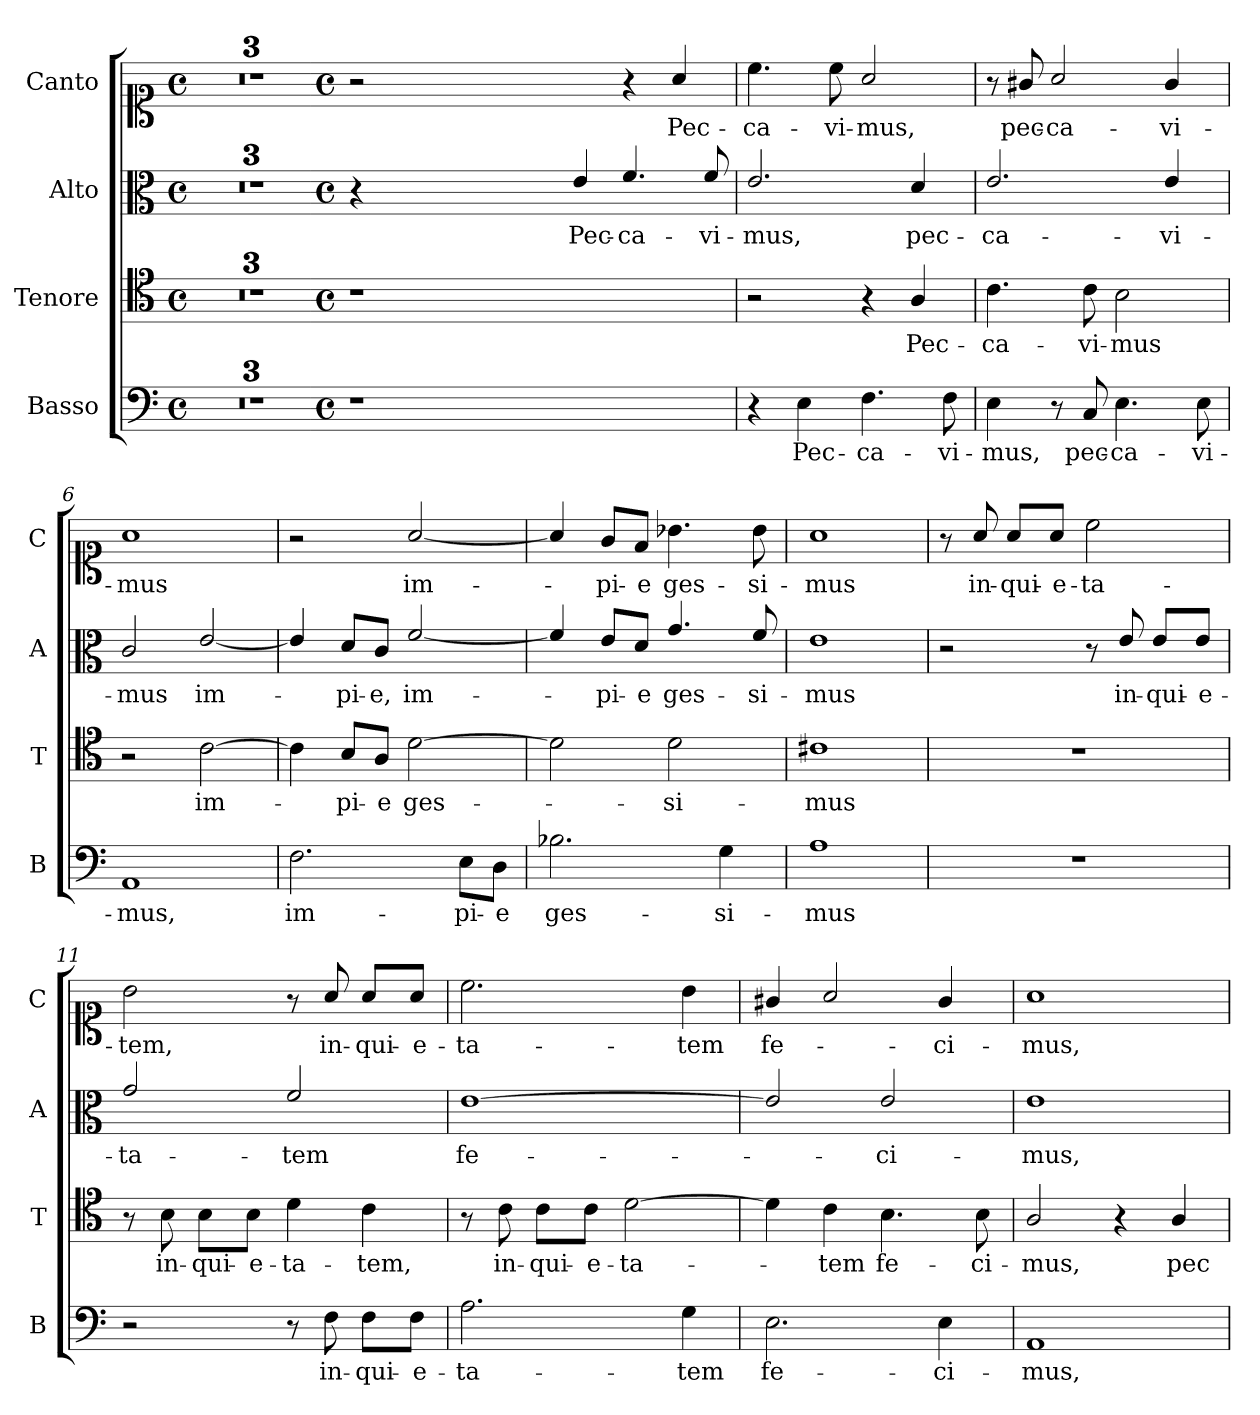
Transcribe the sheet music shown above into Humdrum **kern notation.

**kern	**text	**kern	**text	**kern	**text	**kern	**text
*part4	*part4	*part3	*part3	*part2	*part2	*part1	*part1
*staff4	*staff4	*staff3	*staff3	*staff2	*staff2	*staff1	*staff1
*I"Basso	*	*I"Tenore	*	*I"Alto	*	*I"Canto	*
*I'B	*	*I'T	*	*I'A	*	*I'C	*
*clefF4	*	*clefC4	*	*clefC3	*	*clefC1	*
*k[]	*	*k[]	*	*k[]	*	*k[]	*
*C:	*	*C:	*	*C:	*	*C:	*
*M4/4	*	*M4/4	*	*M4/4	*	*M4/4	*
*met(c)	*	*met(c)	*	*met(c)	*	*met(c)	*
=1	=1	=1	=1	=1	=1	=1	=1
1ryy	.	1ryy	.	1ryy	.	1ryy	.
=2	=2	=2	=2	=2	=2	=2	=2
1r	.	1r	.	1r	.	1r	.
=3	=3	=3	=3	=3	=3	=3	=3
*	*	*clefGv2	*	*clefG2	*	*clefG2	*
1ryy	.	1ryy	.	1ryy	.	1ryy	.
=4-	=4-	=4-	=4-	=4-	=4-	=4-	=4-
*M4/4	*	*M4/4	*	*M4/4	*	*M4/4	*
*met(c)	*	*met(c)	*	*met(c)	*	*met(c)	*
1r	.	1r	.	4r	.	2r	.
.	.	.	.	1ryy	.	.	.
.	.	.	.	.	.	1ryy	.
1ryy	.	1ryy	.	.	.	.	.
!	!	!	!	!	!LO:LY:b	!	!
.	.	.	.	4e/	Pec-	.	.
!	!	!	!	!	!LO:LY:b	!	!
.	.	.	.	4.f/	-ca-	4r	.
!	!	!	!	!	!	!	!LO:LY:b
.	.	.	.	.	.	4a/	Pec-
!	!	!	!	!	!LO:LY:b	!	!
.	.	.	.	8f/	-vi-	.	.
=4X1	=4X1	=4X1	=4X1	=4X1	=4X1	=4X1	=4X1
!	!	!	!	!	!LO:LY:b	!	!LO:LY:b
4r	.	2r	.	2.e/	-mus,	4.cc\	-ca-
!	!LO:LY:b	!	!	!	!	!	!
4E\	Pec-	.	.	.	.	.	.
!	!	!	!	!	!	!	!LO:LY:b
.	.	.	.	.	.	8cc\	-vi-
!	!LO:LY:b	!	!	!	!	!	!LO:LY:b
4.F\	-ca-	4r	.	.	.	2a/	-mus,
!	!	!	!LO:LY:b	!	!LO:LY:b	!	!
.	.	4A/	Pec-	4d/	pec-	.	.
!	!LO:LY:b	!	!	!	!	!	!
8F\	-vi-	.	.	.	.	.	.
=5	=5	=5	=5	=5	=5	=5	=5
!	!LO:LY:b	!	!LO:LY:b	!	!LO:LY:b	!	!
4E\	-mus,	4.c\	-ca-	2.e/	-ca-	8r	.
!	!	!	!	!	!	!	!LO:LY:b
.	.	.	.	.	.	8g#X/	pec-
!	!	!	!	!	!	!	!LO:LY:b
8r	.	.	.	.	.	2a/	-ca-
!	!LO:LY:b	!	!LO:LY:b	!	!	!	!
8C/	pec-	8c\	-vi-	.	.	.	.
!	!LO:LY:b	!	!LO:LY:b	!	!	!	!
4.E\	-ca-	2B\	-mus	.	.	.	.
!	!	!	!	!	!LO:LY:b	!	!LO:LY:b
.	.	.	.	4e/	-vi-	4g#/	-vi-
!	!LO:LY:b	!	!	!	!	!	!
8E\	-vi-	.	.	.	.	.	.
=6	=6	=6	=6	=6	=6	=6	=6
!	!LO:LY:b	!	!	!	!LO:LY:b	!	!LO:LY:b
1AA	-mus,	2r	.	2c/	-mus	1a	-mus
!	!	!	!LO:LY:b	!	!LO:LY:b	!	!
.	.	[2c\	im-	[2e/	im-	.	.
=7	=7	=7	=7	=7	=7	=7	=7
!	!LO:LY:b	!	!	!	!	!	!
2.F\	im-	4c\]	.	4e/]	.	2r	.
!	!	!	!LO:LY:b	!	!LO:LY:b	!	!
.	.	8B/L	-pi-	8d/L	-pi-	.	.
!	!	!	!LO:LY:b	!	!LO:LY:b	!	!
.	.	8A/J	-e	8c/J	-e,	.	.
!	!	!	!LO:LY:b	!	!LO:LY:b	!	!LO:LY:b
.	.	[2d\	ges-	[2f/	im-	[2a/	im-
!	!LO:LY:b	!	!	!	!	!	!
8E\L	-pi-	.	.	.	.	.	.
!	!LO:LY:b	!	!	!	!	!	!
8D\J	-e	.	.	.	.	.	.
!!LO:LB:g=z
=8	=8	=8	=8	=8	=8	=8	=8
!	!LO:LY:b	!	!	!	!	!	!
2.B-X\	ges-	2d\]	.	4f/]	.	4a/]	.
!	!	!	!	!	!LO:LY:b	!	!LO:LY:b
.	.	.	.	8e/L	-pi-	8g/L	-pi-
!	!	!	!	!	!LO:LY:b	!	!LO:LY:b
.	.	.	.	8d/J	-e	8f/J	-e
!	!	!	!LO:LY:b	!	!LO:LY:b	!	!LO:LY:b
.	.	2d\	-si-	4.g/	ges-	4.b-X\	ges-
!	!LO:LY:b	!	!	!	!	!	!
4G\	-si-	.	.	.	.	.	.
!	!	!	!	!	!LO:LY:b	!	!LO:LY:b
.	.	.	.	8f/	-si-	8b-\	-si-
=9	=9	=9	=9	=9	=9	=9	=9
!	!LO:LY:b	!	!LO:LY:b	!	!LO:LY:b	!	!LO:LY:b
1A	-mus	1c#X	-mus	1e	-mus	1a	-mus
=10	=10	=10	=10	=10	=10	=10	=10
1r	.	1r	.	2r	.	8r	.
!	!	!	!	!	!	!	!LO:LY:b
.	.	.	.	.	.	8a/	in-
!	!	!	!	!	!	!	!LO:LY:b
.	.	.	.	.	.	8a/L	-qui-
!	!	!	!	!	!	!	!LO:LY:b
.	.	.	.	.	.	8a/J	-e-
!	!	!	!	!	!	!	!LO:LY:b
.	.	.	.	8r	.	2cc\	-ta-
!	!	!	!	!	!LO:LY:b	!	!
.	.	.	.	8e/	in-	.	.
!	!	!	!	!	!LO:LY:b	!	!
.	.	.	.	8e/L	-qui-	.	.
!	!	!	!	!	!LO:LY:b	!	!
.	.	.	.	8e/J	-e-	.	.
=11	=11	=11	=11	=11	=11	=11	=11
!	!	!	!	!	!LO:LY:b	!	!LO:LY:b
2r	.	8r	.	2g/	-ta-	2b\	-tem,
!	!	!	!LO:LY:b	!	!	!	!
.	.	8B\	in-	.	.	.	.
!	!	!	!LO:LY:b	!	!	!	!
.	.	8B\L	-qui-	.	.	.	.
!	!	!	!LO:LY:b	!	!	!	!
.	.	8B\J	-e-	.	.	.	.
!	!	!	!LO:LY:b	!	!LO:LY:b	!	!
8r	.	4d\	-ta-	2f/	-tem	8r	.
!	!LO:LY:b	!	!	!	!	!	!LO:LY:b
8F\	in-	.	.	.	.	8a/	in-
!	!LO:LY:b	!	!LO:LY:b	!	!	!	!LO:LY:b
8F\L	-qui-	4c\	-tem,	.	.	8a/L	-qui-
!	!LO:LY:b	!	!	!	!	!	!LO:LY:b
8F\J	-e-	.	.	.	.	8a/J	-e-
=12	=12	=12	=12	=12	=12	=12	=12
!	!LO:LY:b	!	!	!	!LO:LY:b	!	!LO:LY:b
2.A\	-ta-	8r	.	[1e	fe-	2.cc\	-ta-
!	!	!	!LO:LY:b	!	!	!	!
.	.	8c\	in-	.	.	.	.
!	!	!	!LO:LY:b	!	!	!	!
.	.	8c\L	-qui-	.	.	.	.
!	!	!	!LO:LY:b	!	!	!	!
.	.	8c\J	-e-	.	.	.	.
!	!	!	!LO:LY:b	!	!	!	!
.	.	[2d\	-ta-	.	.	.	.
!	!LO:LY:b	!	!	!	!	!	!LO:LY:b
4G\	-tem	.	.	.	.	4b\	-tem
=13	=13	=13	=13	=13	=13	=13	=13
!	!LO:LY:b	!	!	!	!	!	!LO:LY:b
2.E\	fe-	4d\]	.	2e/]	.	4g#X/	fe-
!	!	!	!LO:LY:b	!	!	!	!
.	.	4c\	-tem	.	.	2a/	.
!	!	!	!LO:LY:b	!	!LO:LY:b	!	!
.	.	4.B\	fe-	2e/	-ci-	.	.
!	!LO:LY:b	!	!	!	!	!	!LO:LY:b
4E\	-ci-	.	.	.	.	4g#/	-ci-
!	!	!	!LO:LY:b	!	!	!	!
.	.	8B\	-ci-	.	.	.	.
!!LO:PB:g=z
=14	=14	=14	=14	=14	=14	=14	=14
!	!LO:LY:b	!	!LO:LY:b	!	!LO:LY:b	!	!LO:LY:b
1AA	-mus,	2A/	-mus,	1e	-mus,	1a	-mus,
.	.	4r	.	.	.	.	.
!	!	!	!LO:LY:b	!	!	!	!
.	.	4A/	pec-	.	.	.	.
=	=	=	=	=	=	=	=
*-	*-	*-	*-	*-	*-	*-	*-
